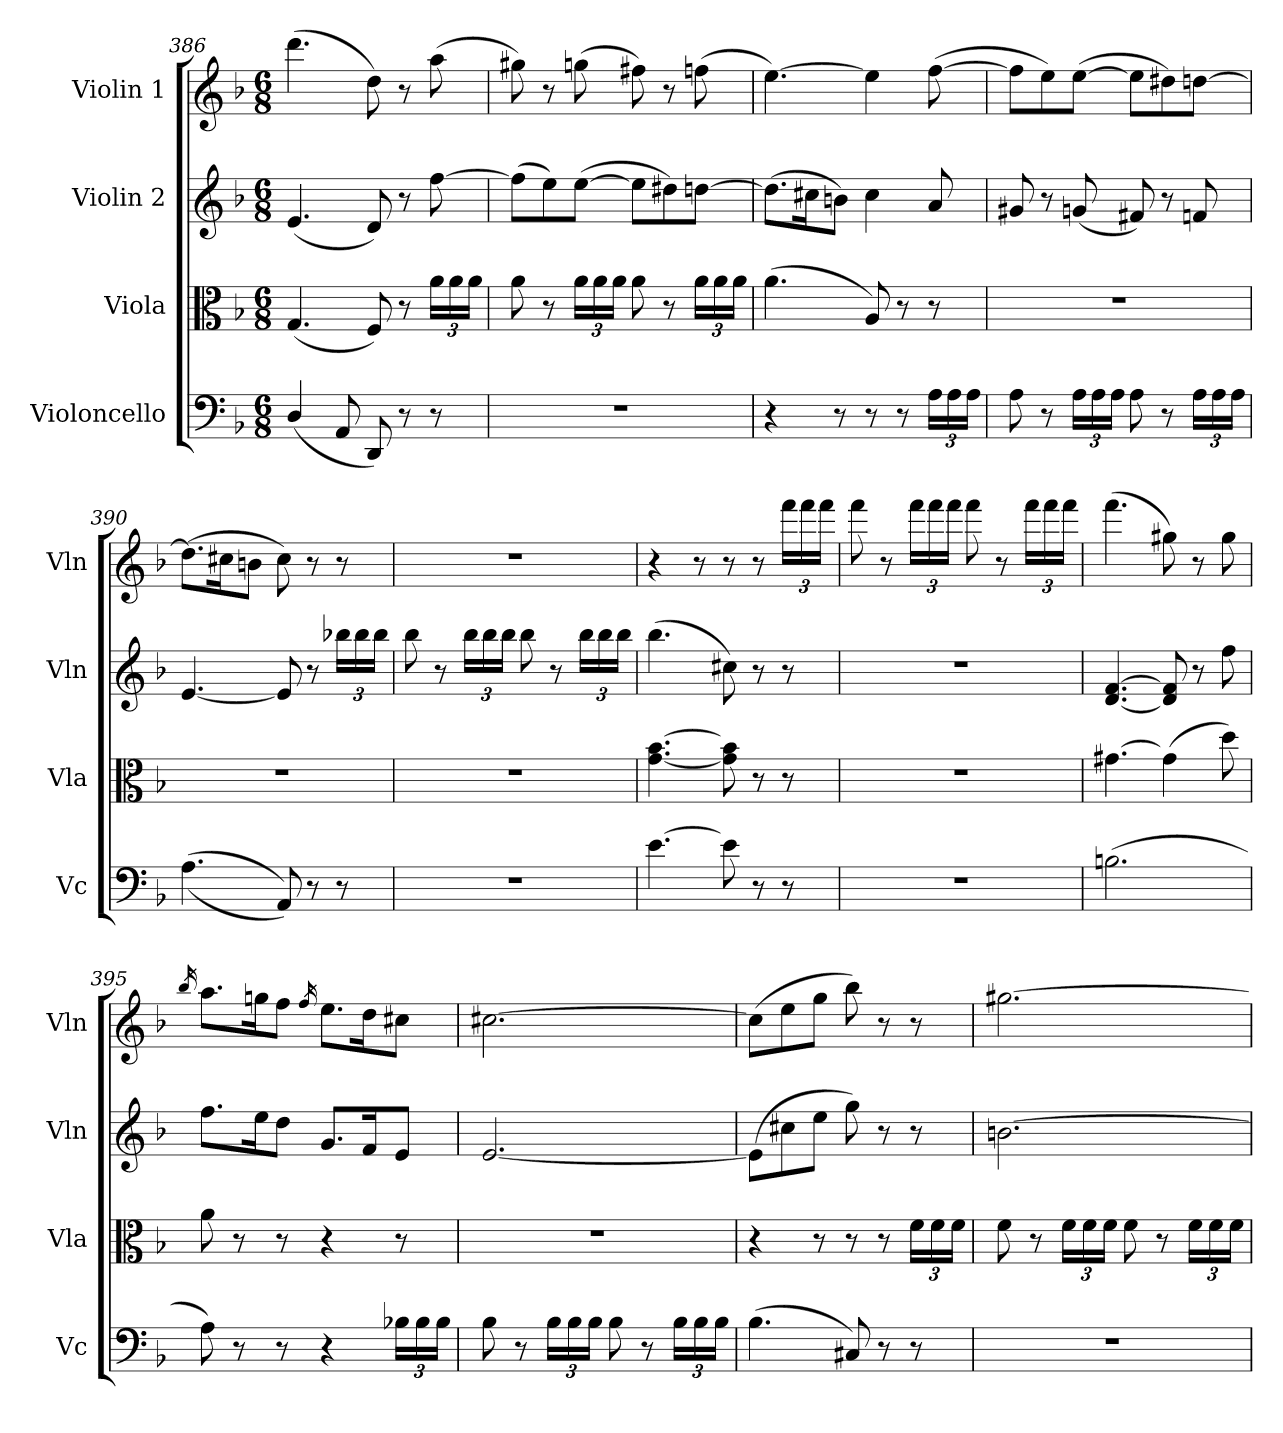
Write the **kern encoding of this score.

**kern	**dynam	**kern	**dynam	**kern	**dynam	**kern	**dynam
*part4	*part4	*part3	*part3	*part2	*part2	*part1	*part1
*staff4	*staff4	*staff3	*staff3	*staff2	*staff2	*staff1	*staff1
*I"Violoncello	*	*I"Viola	*	*I"Violin 2	*	*I"Violin 1	*
*I'Vc	*	*I'Vla	*	*I'Vln	*	*I'Vln	*
!!LO:LB:g=z
*clefF4	*	*clefC3	*	*clefG2	*	*clefG2	*
*k[b-]	*	*k[b-]	*	*k[b-]	*	*k[b-]	*
*M6/8	*	*M6/8	*	*M6/8	*	*M6/8	*
=386	=386	=386	=386	=386	=386	=386	=386
(<4D/	.	(<4.G/	.	(<4.e/	.	(>4.ddd\	.
8AA/	.	.	.	.	.	.	.
8DD/)	.	8F/)	.	8d/)	.	8dd\)	.
8r	.	8r	.	8r	.	8r	.
*	*	*Xbrackettup	*	*	*	*	*
!	!	!	!LO:DY:b	!	!LO:DY:b	!	!LO:DY:b
8r	.	24a\LL	other-dynamics	[8ff\	other-dynamics	(>8aa\	other-dynamics
.	.	24a\	.	.	.	.	.
.	.	24a\JJ	.	.	.	.	.
=387	=387	=387	=387	=387	=387	=387	=387
2.r	.	8a\	.	(>8ff\L]	.	8gg#X\)	.
.	.	8r	.	8ee\)	.	8r	.
.	.	24a\LL	.	(>[8ee\J	.	(>8ggn\	.
.	.	24a\	.	.	.	.	.
.	.	24a\JJ	.	.	.	.	.
.	.	8a\	.	8ee\L]	.	8ff#X\)	.
.	.	8r	.	8dd#X\)	.	8r	.
.	.	24a\LL	.	[8ddn\J	.	(>8ffn\	.
.	.	24a\	.	.	.	.	.
.	.	24a\JJ	.	.	.	.	.
=388	=388	=388	=388	=388	=388	=388	=388
4r	.	(>4.a\	.	(>8.dd\L]	.	[4.ee\)	.
.	.	.	.	16cc#X\K	.	.	.
8r	.	.	.	8bn\J)	.	.	.
8r	.	8A/)	.	4cc#\	.	4ee\]	.
8r	.	8r	.	.	.	.	.
*Xbrackettup	*	*	*	*	*	*	*
!	!LO:DY:b	!	!	!	!	!	!
24A\LL	other-dynamics	8r	.	8a/	.	(>[8ff\	.
24A\	.	.	.	.	.	.	.
24A\JJ	.	.	.	.	.	.	.
=389	=389	=389	=389	=389	=389	=389	=389
8A\	.	2.r	.	8g#X/	.	8ff\L]	.
8r	.	.	.	8r	.	8ee\)	.
24A\LL	.	.	.	(<8gn/	.	(>[8ee\J	.
24A\	.	.	.	.	.	.	.
24A\JJ	.	.	.	.	.	.	.
8A\	.	.	.	8f#X/)	.	8ee\L]	.
8r	.	.	.	8r	.	8dd#X\)	.
24A\LL	.	.	.	8fn/	.	[8ddn\J	.
24A\	.	.	.	.	.	.	.
24A\JJ	.	.	.	.	.	.	.
=390	=390	=390	=390	=390	=390	=390	=390
(>(>4.A\	.	2.r	.	[4.e/	.	(>8.dd\L]	.
.	.	.	.	.	.	16cc#X\K	.
.	.	.	.	.	.	8bn\J	.
8AA/))	.	.	.	8e/]	.	8cc#\)	.
8r	.	.	.	8r	.	8r	.
*	*	*	*	*Xbrackettup	*	*	*
!	!	!	!	!	!LO:DY:b	!	!
8r	.	.	.	24bb-X\LL	other-dynamics	8r	.
.	.	.	.	24bb-\	.	.	.
.	.	.	.	24bb-\JJ	.	.	.
=391	=391	=391	=391	=391	=391	=391	=391
2.r	.	2.r	.	8bb-\	.	2.r	.
.	.	.	.	8r	.	.	.
.	.	.	.	24bb-\LL	.	.	.
.	.	.	.	24bb-\	.	.	.
.	.	.	.	24bb-\JJ	.	.	.
.	.	.	.	8bb-\	.	.	.
.	.	.	.	8r	.	.	.
.	.	.	.	24bb-\LL	.	.	.
.	.	.	.	24bb-\	.	.	.
.	.	.	.	24bb-\JJ	.	.	.
=392	=392	=392	=392	=392	=392	=392	=392
!	!LO:DY:b	!	!LO:DY:b	!	!	!	!
[4.e\	other-dynamics	[4.g\ [4.b-\	other-dynamics	(>4.bb-\	.	4r	.
.	.	.	.	.	.	8r	.
8e\]	.	8g\] 8b-\]	.	8cc#X\)	.	8r	.
8r	.	8r	.	8r	.	8r	.
*	*	*	*	*	*	*Xbrackettup	*
!	!	!	!	!	!	!	!LO:DY:b
8r	.	8r	.	8r	.	24fff\LL	other-dynamics
.	.	.	.	.	.	24fff\	.
.	.	.	.	.	.	24fff\JJ	.
!!LO:LB:g=z
=393	=393	=393	=393	=393	=393	=393	=393
2.r	.	2.r	.	2.r	.	8fff\	.
.	.	.	.	.	.	8r	.
.	.	.	.	.	.	24fff\LL	.
.	.	.	.	.	.	24fff\	.
.	.	.	.	.	.	24fff\JJ	.
.	.	.	.	.	.	8fff\	.
.	.	.	.	.	.	8r	.
.	.	.	.	.	.	24fff\LL	.
.	.	.	.	.	.	24fff\	.
.	.	.	.	.	.	24fff\JJ	.
=394	=394	=394	=394	=394	=394	=394	=394
(>2.Bn\	.	[4.g#X\	.	[4.d/ [4.f/	.	(>4.fff\	.
.	.	(>4g#\]	.	8d/] 8f/]	.	8gg#X\)	.
.	.	.	.	8r	.	8r	.
.	.	8dd\)	.	8ff\	.	8gg#\	.
=395	=395	=395	=395	=395	=395	=395	=395
.	.	.	.	.	.	16qbb-!/	.
8A\)	.	8a\	.	8.ff\L	.	8.aa\L	.
8r	.	8r	.	.	.	.	.
.	.	.	.	16ee\K	.	16ggn\K	.
8r	.	8r	.	8dd\J	.	8ff\J	.
.	.	.	.	.	.	16qff!/	.
4r	.	4r	.	8.g/L	.	8.ee\L	.
.	.	.	.	16f/K	.	16dd\K	.
!	!LO:DY:b	!	!	!	!	!	!
24B-X\LL	other-dynamics	8r	.	8e/J	.	8cc#X\J	.
24B-\	.	.	.	.	.	.	.
24B-\JJ	.	.	.	.	.	.	.
=396	=396	=396	=396	=396	=396	=396	=396
!	!	!	!	!	!LO:DY:b	!	!LO:DY:b
8B-\	.	2.r	.	[2.e/	other-dynamics	[2.cc#X\	other-dynamics
8r	.	.	.	.	.	.	.
24B-\LL	.	.	.	.	.	.	.
24B-\	.	.	.	.	.	.	.
24B-\JJ	.	.	.	.	.	.	.
8B-\	.	.	.	.	.	.	.
8r	.	.	.	.	.	.	.
24B-\LL	.	.	.	.	.	.	.
24B-\	.	.	.	.	.	.	.
24B-\JJ	.	.	.	.	.	.	.
=397	=397	=397	=397	=397	=397	=397	=397
(>4.B-\	.	4r	.	(>8e\L]	.	(>8cc#\L]	.
.	.	.	.	8cc#X\	.	8ee\	.
.	.	8r	.	8ee\J	.	8gg\J	.
8C#X/)	.	8r	.	8gg\)	.	8bb-\)	.
8r	.	8r	.	8r	.	8r	.
!	!	!	!LO:DY:b	!	!	!	!
8r	.	24f\LL	other-dynamics	8r	.	8r	.
.	.	24f\	.	.	.	.	.
.	.	24f\JJ	.	.	.	.	.
=398	=398	=398	=398	=398	=398	=398	=398
2.r	.	8f\	.	[2.bn\	.	[2.gg#X\	.
.	.	8r	.	.	.	.	.
.	.	24f\LL	.	.	.	.	.
.	.	24f\	.	.	.	.	.
.	.	24f\JJ	.	.	.	.	.
.	.	8f\	.	.	.	.	.
.	.	8r	.	.	.	.	.
.	.	24f\LL	.	.	.	.	.
.	.	24f\	.	.	.	.	.
.	.	24f\JJ	.	.	.	.	.
=	=	=	=	=	=	=	=
*-	*-	*-	*-	*-	*-	*-	*-
